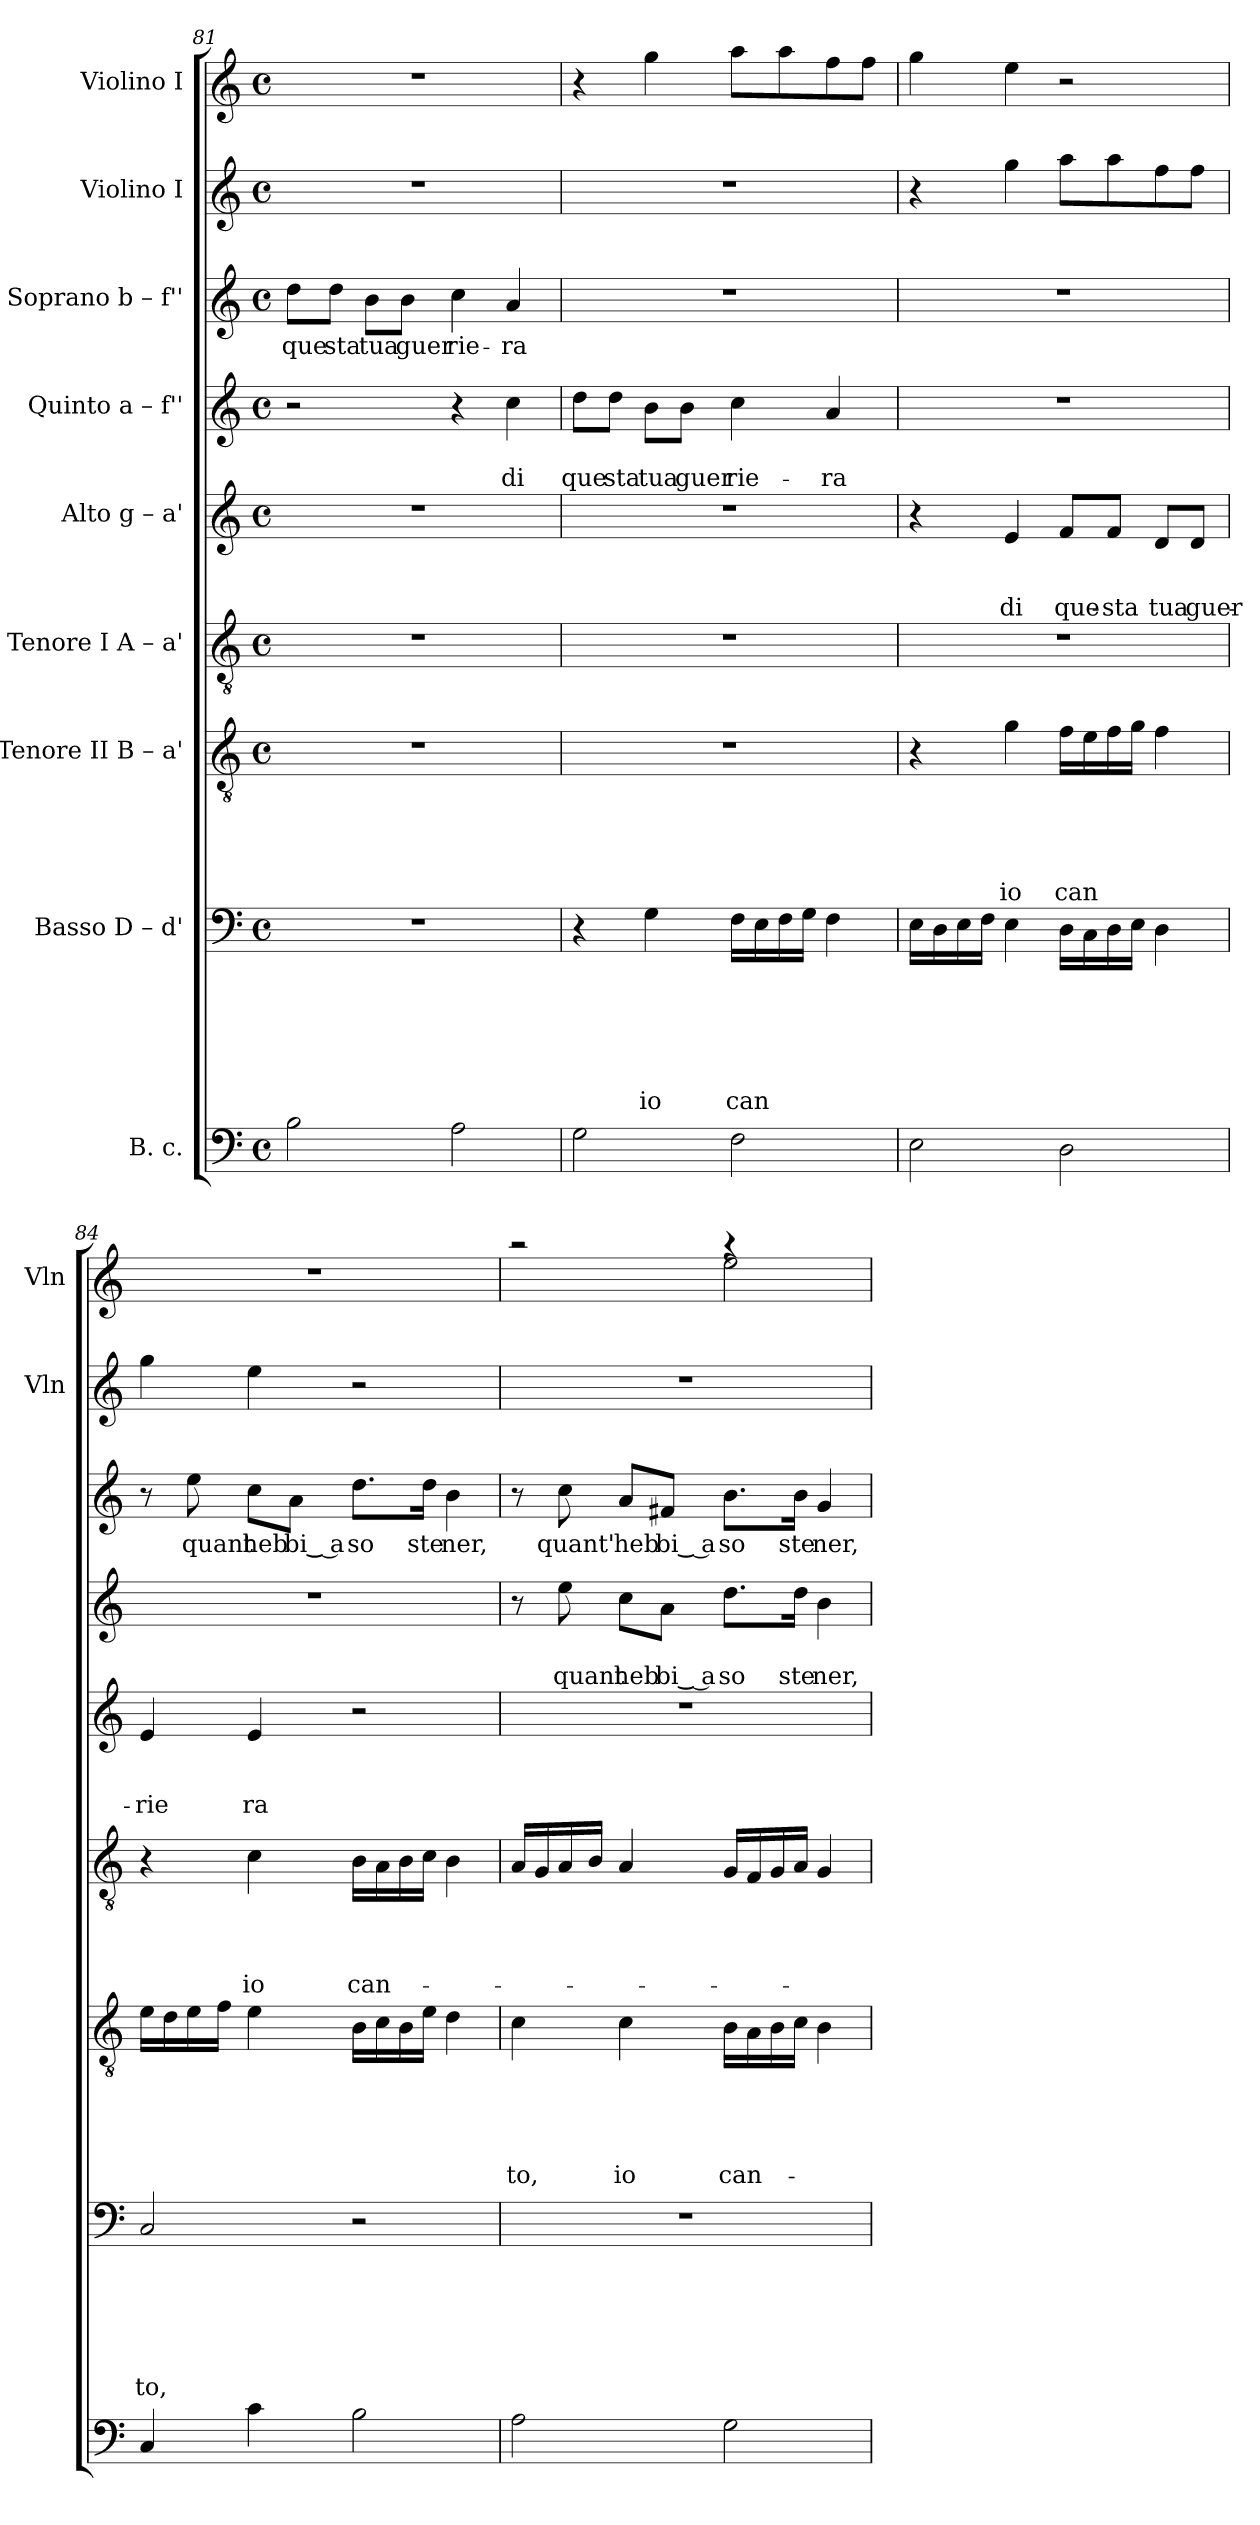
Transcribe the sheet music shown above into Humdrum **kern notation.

**kern	**kern	**text	**text	**text	**text	**text	**text	**kern	**text	**text	**text	**text	**text	**kern	**text	**text	**text	**text	**kern	**text	**text	**text	**kern	**text	**text	**kern	**text	**kern	**kern
*part9	*part8	*part8	*part8	*part8	*part8	*part8	*part8	*part7	*part7	*part7	*part7	*part7	*part7	*part6	*part6	*part6	*part6	*part6	*part5	*part5	*part5	*part5	*part4	*part4	*part4	*part3	*part3	*part2	*part1
*staff9	*staff8	*staff8	*staff8	*staff8	*staff8	*staff8	*staff8	*staff7	*staff7	*staff7	*staff7	*staff7	*staff7	*staff6	*staff6	*staff6	*staff6	*staff6	*staff5	*staff5	*staff5	*staff5	*staff4	*staff4	*staff4	*staff3	*staff3	*staff2	*staff1
*I"B. c.	*I"Basso D – d'	*	*	*	*	*	*	*I"Tenore II B – a'	*	*	*	*	*	*I"Tenore I A – a'	*	*	*	*	*I"Alto g – a'	*	*	*	*I"Quinto a – f''	*	*	*I"Soprano b – f''	*	*I"Violino I	*I"Violino I
*	*	*	*	*	*	*	*	*	*	*	*	*	*	*	*	*	*	*	*	*	*	*	*	*	*	*	*	*I'Vln	*I'Vln
*clefF4	*clefF4	*	*	*	*	*	*	*clefGv2	*	*	*	*	*	*clefGv2	*	*	*	*	*clefG2	*	*	*	*clefG2	*	*	*clefG2	*	*clefG2	*clefG2
*k[]	*k[]	*	*	*	*	*	*	*k[]	*	*	*	*	*	*k[]	*	*	*	*	*k[]	*	*	*	*k[]	*	*	*k[]	*	*k[]	*k[]
*C:	*C:	*	*	*	*	*	*	*C:	*	*	*	*	*	*C:	*	*	*	*	*C:	*	*	*	*C:	*	*	*C:	*	*C:	*C:
*M4/4	*M4/4	*	*	*	*	*	*	*M4/4	*	*	*	*	*	*M4/4	*	*	*	*	*M4/4	*	*	*	*M4/4	*	*	*M4/4	*	*M4/4	*M4/4
*met(c)	*met(c)	*	*	*	*	*	*	*met(c)	*	*	*	*	*	*met(c)	*	*	*	*	*met(c)	*	*	*	*met(c)	*	*	*met(c)	*	*met(c)	*met(c)
=81	=81	=81	=81	=81	=81	=81	=81	=81	=81	=81	=81	=81	=81	=81	=81	=81	=81	=81	=81	=81	=81	=81	=81	=81	=81	=81	=81	=81	=81
!	!	!	!	!	!	!	!	!	!	!	!	!	!	!	!	!	!	!	!	!	!	!	!	!	!	!	!LO:LY:b	!	!
2B\	1r	.	.	.	.	.	.	1r	.	.	.	.	.	1r	.	.	.	.	1r	.	.	.	2r	.	.	8dd\L	que	1r	1r
!	!	!	!	!	!	!	!	!	!	!	!	!	!	!	!	!	!	!	!	!	!	!	!	!	!	!	!LO:LY:b	!	!
.	.	.	.	.	.	.	.	.	.	.	.	.	.	.	.	.	.	.	.	.	.	.	.	.	.	8dd\J	sta	.	.
!	!	!	!	!	!	!	!	!	!	!	!	!	!	!	!	!	!	!	!	!	!	!	!	!	!	!	!LO:LY:b	!	!
.	.	.	.	.	.	.	.	.	.	.	.	.	.	.	.	.	.	.	.	.	.	.	.	.	.	8b\L	tua	.	.
!	!	!	!	!	!	!	!	!	!	!	!	!	!	!	!	!	!	!	!	!	!	!	!	!	!	!	!LO:LY:b	!	!
.	.	.	.	.	.	.	.	.	.	.	.	.	.	.	.	.	.	.	.	.	.	.	.	.	.	8b\J	guer	.	.
!	!	!	!	!	!	!	!	!	!	!	!	!	!	!	!	!	!	!	!	!	!	!	!	!	!	!	!LO:LY:b	!	!
2A\	.	.	.	.	.	.	.	.	.	.	.	.	.	.	.	.	.	.	.	.	.	.	4r	.	.	4cc\	rie-	.	.
!	!	!	!	!	!	!	!	!	!	!	!	!	!	!	!	!	!	!	!	!	!	!	!	!	!LO:LY:b	!	!LO:LY:b	!	!
.	.	.	.	.	.	.	.	.	.	.	.	.	.	.	.	.	.	.	.	.	.	.	4cc\	.	di	4a/	-ra	.	.
=82	=82	=82	=82	=82	=82	=82	=82	=82	=82	=82	=82	=82	=82	=82	=82	=82	=82	=82	=82	=82	=82	=82	=82	=82	=82	=82	=82	=82	=82
!	!	!	!	!	!	!	!	!	!	!	!	!	!	!	!	!	!	!	!	!	!	!	!	!	!LO:LY:b	!	!	!	!
2G\	4r	.	.	.	.	.	.	1r	.	.	.	.	.	1r	.	.	.	.	1r	.	.	.	8dd\L	.	que	1r	.	1r	4r
!	!	!	!	!	!	!	!	!	!	!	!	!	!	!	!	!	!	!	!	!	!	!	!	!	!LO:LY:b	!	!	!	!
.	.	.	.	.	.	.	.	.	.	.	.	.	.	.	.	.	.	.	.	.	.	.	8dd\J	.	sta	.	.	.	.
!	!	!	!	!	!	!	!LO:LY:b	!	!	!	!	!	!	!	!	!	!	!	!	!	!	!	!	!	!LO:LY:b	!	!	!	!
.	4G\	.	.	.	.	.	io	.	.	.	.	.	.	.	.	.	.	.	.	.	.	.	8b\L	.	tua	.	.	.	4gg\
!	!	!	!	!	!	!	!	!	!	!	!	!	!	!	!	!	!	!	!	!	!	!	!	!	!LO:LY:b	!	!	!	!
.	.	.	.	.	.	.	.	.	.	.	.	.	.	.	.	.	.	.	.	.	.	.	8b\J	.	guer	.	.	.	.
!	!	!	!	!	!	!	!LO:LY:b	!	!	!	!	!	!	!	!	!	!	!	!	!	!	!	!	!	!LO:LY:b	!	!	!	!
2F\	16F\LL	.	.	.	.	.	can	.	.	.	.	.	.	.	.	.	.	.	.	.	.	.	4cc\	.	rie-	.	.	.	8aa\L
.	16E\	.	.	.	.	.	.	.	.	.	.	.	.	.	.	.	.	.	.	.	.	.	.	.	.	.	.	.	.
.	16F\	.	.	.	.	.	.	.	.	.	.	.	.	.	.	.	.	.	.	.	.	.	.	.	.	.	.	.	8aa\
.	16G\JJ	.	.	.	.	.	.	.	.	.	.	.	.	.	.	.	.	.	.	.	.	.	.	.	.	.	.	.	.
!	!	!	!	!	!	!	!	!	!	!	!	!	!	!	!	!	!	!	!	!	!	!	!	!	!LO:LY:b	!	!	!	!
.	4F\	.	.	.	.	.	.	.	.	.	.	.	.	.	.	.	.	.	.	.	.	.	4a/	.	-ra	.	.	.	8ff\
.	.	.	.	.	.	.	.	.	.	.	.	.	.	.	.	.	.	.	.	.	.	.	.	.	.	.	.	.	8ff\J
=83	=83	=83	=83	=83	=83	=83	=83	=83	=83	=83	=83	=83	=83	=83	=83	=83	=83	=83	=83	=83	=83	=83	=83	=83	=83	=83	=83	=83	=83
2E\	16E\LL	.	.	.	.	.	.	4r	.	.	.	.	.	1r	.	.	.	.	4r	.	.	.	1r	.	.	1r	.	4r	4gg\
.	16D\	.	.	.	.	.	.	.	.	.	.	.	.	.	.	.	.	.	.	.	.	.	.	.	.	.	.	.	.
.	16E\	.	.	.	.	.	.	.	.	.	.	.	.	.	.	.	.	.	.	.	.	.	.	.	.	.	.	.	.
.	16F\JJ	.	.	.	.	.	.	.	.	.	.	.	.	.	.	.	.	.	.	.	.	.	.	.	.	.	.	.	.
!	!	!	!	!	!	!	!	!	!	!	!	!	!LO:LY:b	!	!	!	!	!	!	!	!	!LO:LY:b	!	!	!	!	!	!	!
.	4E\	.	.	.	.	.	.	4g\	.	.	.	.	io	.	.	.	.	.	4e/	.	.	di	.	.	.	.	.	4gg\	4ee\
!	!	!	!	!	!	!	!	!	!	!	!	!	!LO:LY:b	!	!	!	!	!	!	!	!	!LO:LY:b	!	!	!	!	!	!	!
2D\	16D\LL	.	.	.	.	.	.	16f\LL	.	.	.	.	can	.	.	.	.	.	8f/L	.	.	que-	.	.	.	.	.	8aa\L	2r
.	16C\	.	.	.	.	.	.	16e\	.	.	.	.	.	.	.	.	.	.	.	.	.	.	.	.	.	.	.	.	.
!	!	!	!	!	!	!	!	!	!	!	!	!	!	!	!	!	!	!	!	!	!	!LO:LY:b	!	!	!	!	!	!	!
.	16D\	.	.	.	.	.	.	16f\	.	.	.	.	.	.	.	.	.	.	8f/J	.	.	-sta	.	.	.	.	.	8aa\	.
.	16E\JJ	.	.	.	.	.	.	16g\JJ	.	.	.	.	.	.	.	.	.	.	.	.	.	.	.	.	.	.	.	.	.
!	!	!	!	!	!	!	!	!	!	!	!	!	!	!	!	!	!	!	!	!	!	!LO:LY:b	!	!	!	!	!	!	!
.	4D\	.	.	.	.	.	.	4f\	.	.	.	.	.	.	.	.	.	.	8d/L	.	.	tua	.	.	.	.	.	8ff\	.
!	!	!	!	!	!	!	!	!	!	!	!	!	!	!	!	!	!	!	!	!	!	!LO:LY:b	!	!	!	!	!	!	!
.	.	.	.	.	.	.	.	.	.	.	.	.	.	.	.	.	.	.	8d/J	.	.	guer-	.	.	.	.	.	8ff\J	.
!!LO:LB:g=z
=84	=84	=84	=84	=84	=84	=84	=84	=84	=84	=84	=84	=84	=84	=84	=84	=84	=84	=84	=84	=84	=84	=84	=84	=84	=84	=84	=84	=84	=84
!	!	!	!	!	!	!	!LO:LY:b	!	!	!	!	!	!	!	!	!	!	!	!	!	!	!LO:LY:b	!	!	!	!	!	!	!
4C/	2C/	.	.	.	.	.	to,	16e\LL	.	.	.	.	.	4r	.	.	.	.	4e/	.	.	-rie	1r	.	.	8r	.	4gg\	1r
.	.	.	.	.	.	.	.	16d\	.	.	.	.	.	.	.	.	.	.	.	.	.	.	.	.	.	.	.	.	.
!	!	!	!	!	!	!	!	!	!	!	!	!	!	!	!	!	!	!	!	!	!	!	!	!	!	!	!LO:LY:b	!	!
.	.	.	.	.	.	.	.	16e\	.	.	.	.	.	.	.	.	.	.	.	.	.	.	.	.	.	8ee\	quant	.	.
.	.	.	.	.	.	.	.	16f\JJ	.	.	.	.	.	.	.	.	.	.	.	.	.	.	.	.	.	.	.	.	.
!	!	!	!	!	!	!	!	!	!	!	!	!	!	!	!	!	!	!LO:LY:b	!	!	!	!LO:LY:b	!	!	!	!	!LO:LY:b	!	!
4c\	.	.	.	.	.	.	.	4e\	.	.	.	.	.	4c\	.	.	.	io	4e/	.	.	ra	.	.	.	8cc\L	heb	4ee\	.
!	!	!	!	!	!	!	!	!	!	!	!	!	!	!	!	!	!	!	!	!	!	!	!	!	!	!	!LO:LY:b:rj	!	!
.	.	.	.	.	.	.	.	.	.	.	.	.	.	.	.	.	.	.	.	.	.	.	.	.	.	8a\J	bi‿ a	.	.
!	!	!	!	!	!	!	!	!	!	!	!	!	!	!	!	!	!	!LO:LY:b	!	!	!	!	!	!	!	!	!LO:LY:b	!	!
2B\	2r	.	.	.	.	.	.	16B\LL	.	.	.	.	.	16B\LL	.	.	.	can-	2r	.	.	.	.	.	.	8.dd\L	so	2r	.
.	.	.	.	.	.	.	.	16c\	.	.	.	.	.	16A\	.	.	.	.	.	.	.	.	.	.	.	.	.	.	.
.	.	.	.	.	.	.	.	16B\	.	.	.	.	.	16B\	.	.	.	.	.	.	.	.	.	.	.	.	.	.	.
!	!	!	!	!	!	!	!	!	!	!	!	!	!	!	!	!	!	!	!	!	!	!	!	!	!	!	!LO:LY:b	!	!
.	.	.	.	.	.	.	.	16e\JJ	.	.	.	.	.	16c\JJ	.	.	.	.	.	.	.	.	.	.	.	16dd\Jk	ste	.	.
!	!	!	!	!	!	!	!	!	!	!	!	!	!	!	!	!	!	!	!	!	!	!	!	!	!	!	!LO:LY:b	!	!
.	.	.	.	.	.	.	.	4d\	.	.	.	.	.	4B\	.	.	.	.	.	.	.	.	.	.	.	4b\	ner,	.	.
=85	=85	=85	=85	=85	=85	=85	=85	=85	=85	=85	=85	=85	=85	=85	=85	=85	=85	=85	=85	=85	=85	=85	=85	=85	=85	=85	=85	=85	=85
!	!	!	!	!	!	!	!	!	!	!	!	!	!LO:LY:b	!	!	!	!	!	!	!	!	!	!	!	!	!	!	!	!
*	*	*	*	*	*	*	*	*	*	*	*	*	*	*	*	*	*	*	*	*	*	*	*	*	*	*	*	*	*^
2A\	1r	.	.	.	.	.	.	4c\	.	.	.	.	to,	16A/LL	.	.	.	.	1r	.	.	.	8r	.	.	8r	.	1r	2raa	2ryy
.	.	.	.	.	.	.	.	.	.	.	.	.	.	16G/	.	.	.	.	.	.	.	.	.	.	.	.	.	.	.	.
!	!	!	!	!	!	!	!	!	!	!	!	!	!	!	!	!	!	!	!	!	!	!	!	!	!LO:LY:b	!	!LO:LY:b	!	!	!
.	.	.	.	.	.	.	.	.	.	.	.	.	.	16A/	.	.	.	.	.	.	.	.	8ee\	.	quant	8cc\	quant'	.	.	.
.	.	.	.	.	.	.	.	.	.	.	.	.	.	16B/JJ	.	.	.	.	.	.	.	.	.	.	.	.	.	.	.	.
!	!	!	!	!	!	!	!	!	!	!	!	!	!LO:LY:b	!	!	!	!	!	!	!	!	!	!	!	!LO:LY:b	!	!LO:LY:b	!	!	!
.	.	.	.	.	.	.	.	4c\	.	.	.	.	io	4A/	.	.	.	.	.	.	.	.	8cc\L	.	heb	8a/L	heb	.	.	.
!	!	!	!	!	!	!	!	!	!	!	!	!	!	!	!	!	!	!	!	!	!	!	!	!	!LO:LY:b:rj	!	!LO:LY:b:rj	!	!	!
.	.	.	.	.	.	.	.	.	.	.	.	.	.	.	.	.	.	.	.	.	.	.	8a\J	.	bi‿ a	8f#X/J	bi‿ a	.	.	.
!	!	!	!	!	!	!	!	!	!	!	!	!	!LO:LY:b	!	!	!	!	!	!	!	!	!	!	!	!LO:LY:b	!	!LO:LY:b	!	!	!
2G\	.	.	.	.	.	.	.	16B\LL	.	.	.	.	can-	16G/LL	.	.	.	.	.	.	.	.	8.dd\L	.	so	8.b\L	so	.	4raa	2ee\
.	.	.	.	.	.	.	.	16A\	.	.	.	.	.	16F/	.	.	.	.	.	.	.	.	.	.	.	.	.	.	.	.
.	.	.	.	.	.	.	.	16B\	.	.	.	.	.	16G/	.	.	.	.	.	.	.	.	.	.	.	.	.	.	.	.
!	!	!	!	!	!	!	!	!	!	!	!	!	!	!	!	!	!	!	!	!	!	!	!	!	!LO:LY:b	!	!LO:LY:b	!	!	!
.	.	.	.	.	.	.	.	16c\JJ	.	.	.	.	.	16A/JJ	.	.	.	.	.	.	.	.	16dd\Jk	.	ste	16b\Jk	ste	.	.	.
!	!	!	!	!	!	!	!	!	!	!	!	!	!	!	!	!	!	!	!	!	!	!	!	!	!LO:LY:b	!	!LO:LY:b	!	!	!
.	.	.	.	.	.	.	.	4B\	.	.	.	.	.	4G/	.	.	.	.	.	.	.	.	4b\	.	ner,	4g/	ner,	.	4ryy	.
*	*	*	*	*	*	*	*	*	*	*	*	*	*	*	*	*	*	*	*	*	*	*	*	*	*	*	*	*	*v	*v
=	=	=	=	=	=	=	=	=	=	=	=	=	=	=	=	=	=	=	=	=	=	=	=	=	=	=	=	=	=
*-	*-	*-	*-	*-	*-	*-	*-	*-	*-	*-	*-	*-	*-	*-	*-	*-	*-	*-	*-	*-	*-	*-	*-	*-	*-	*-	*-	*-	*-
